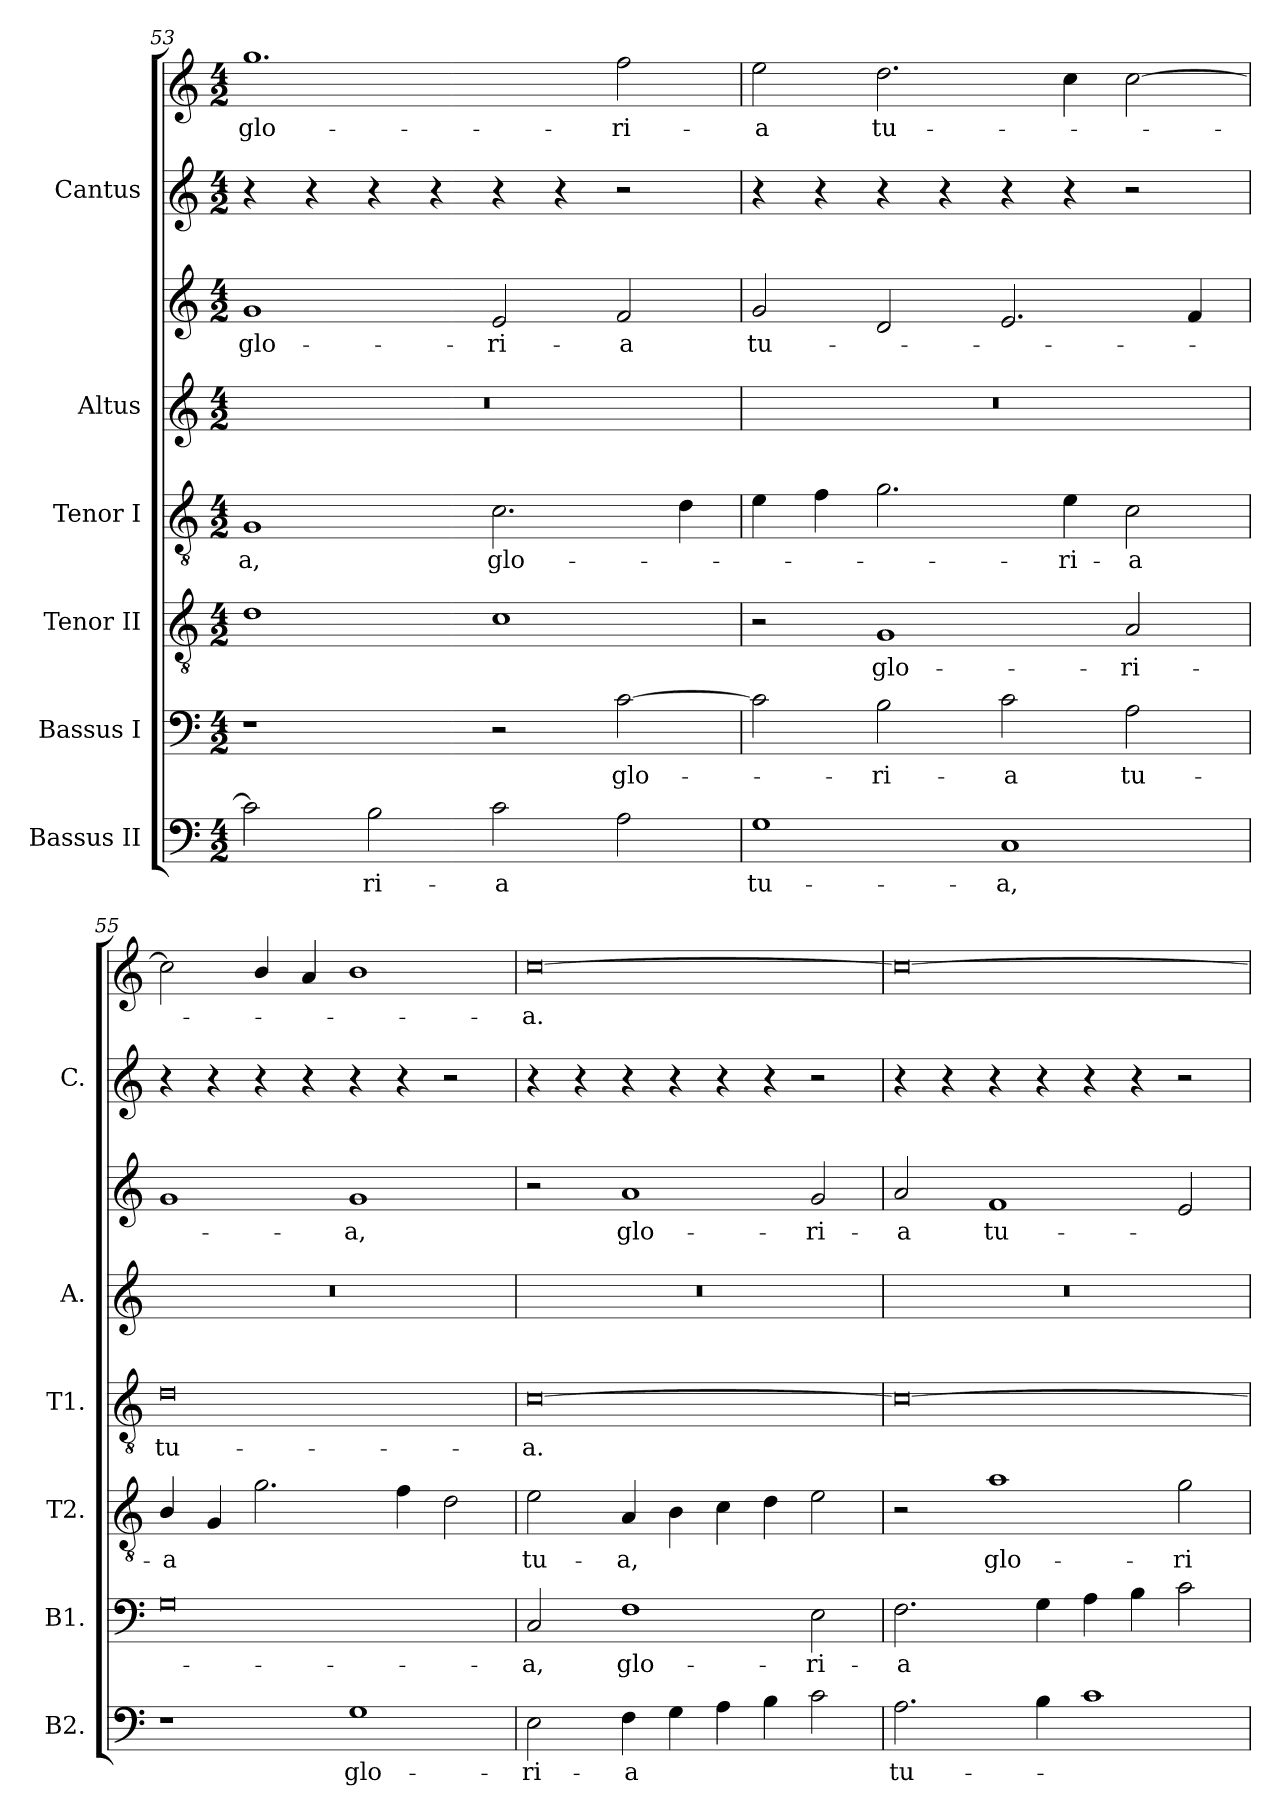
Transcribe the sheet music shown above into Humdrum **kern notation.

**kern	**text	**kern	**text	**kern	**text	**kern	**text	**kern	**kern	**text	**kern	**kern	**text
*part6	*part6	*part5	*part5	*part4	*part4	*part3	*part3	*part2	*part2	*part2	*part1	*part1	*part1
*staff8	*staff8	*staff7	*staff7	*staff6	*staff6	*staff5	*staff5	*staff4	*staff3	*staff3	*staff2	*staff1	*staff1
*I"Bassus II	*	*I"Bassus I	*	*I"Tenor II	*	*I"Tenor I	*	*I"Altus	*	*	*I"Cantus	*	*
*I'B2.	*	*I'B1.	*	*I'T2.	*	*I'T1.	*	*I'A.	*	*	*I'C.	*	*
*clefF4	*	*clefF4	*	*clefGv2	*	*clefGv2	*	*clefG2	*clefG2	*	*clefG2	*clefG2	*
*	*	*	*	*ITrd7c12	*	*ITrd7c12	*	*	*	*	*	*	*
*k[]	*	*k[]	*	*k[]	*	*k[]	*	*k[]	*k[]	*	*k[]	*k[]	*
*C:	*	*C:	*	*C:	*	*C:	*	*C:	*C:	*	*C:	*C:	*
*M4/2	*	*M4/2	*	*M4/2	*	*M4/2	*	*M4/2	*M4/2	*	*M4/2	*M4/2	*
=53	=53	=53	=53	=53	=53	=53	=53	=53	=53	=53	=53	=53	=53
!	!	!	!	!	!	!	!LO:LY:b:color=#000000	!LO:N:vis=1	!	!	!	!	!
!	!	!	!	!	!	!	!	!	!	!LO:LY:b:color=#000000	!	!	!
!	!	!	!	!	!	!	!	!	!	!	!	!	!LO:LY:b:color=#000000
2ci\]	.	1r	.	1Di	.	1GGi	-a,	0r	1gi	glo-	4r	1.ggi	glo-
.	.	.	.	.	.	.	.	.	.	.	4r	.	.
!	!LO:LY:b:color=#000000	!	!	!	!	!	!	!	!	!	!	!	!
2Bi\	-ri-	.	.	.	.	.	.	.	.	.	4r	.	.
.	.	.	.	.	.	.	.	.	.	.	4r	.	.
!	!LO:LY:b:color=#000000	!	!	!	!	!	!	!	!	!	!	!	!
!	!	!	!	!	!	!	!LO:LY:b:color=#000000	!	!	!	!	!	!
!	!	!	!	!	!	!	!	!	!	!LO:LY:b:color=#000000	!	!	!
2ci\	-a	2r	.	1Ci	.	2.Ci\	glo-	.	2ei/	-ri-	4r	.	.
.	.	.	.	.	.	.	.	.	.	.	4r	.	.
!	!	!	!LO:LY:b:color=#000000	!	!	!	!	!	!	!	!	!	!
!	!	!	!	!	!	!	!	!	!	!LO:LY:b:color=#000000	!	!	!
!	!	!	!	!	!	!	!	!	!	!	!	!	!LO:LY:b:color=#000000
2Ai\	.	[2ci\	glo-	.	.	.	.	.	2fi/	-a	2r	2ffi\	-ri-
.	.	.	.	.	.	4Di\	.	.	.	.	.	.	.
!!LO:LB:g=z
=54	=54	=54	=54	=54	=54	=54	=54	=54	=54	=54	=54	=54	=54
!	!LO:LY:b:color=#000000	!	!	!	!	!	!	!LO:N:vis=1	!	!	!	!	!
!	!	!	!	!	!	!	!	!	!	!LO:LY:b:color=#000000	!	!	!
!	!	!	!	!	!	!	!	!	!	!	!	!	!LO:LY:b:color=#000000
1Gi	tu-	2ci\]	.	2r	.	4Ei\	.	0r	2gi/	tu-	4r	2eei\	-a
.	.	.	.	.	.	4Fi\	.	.	.	.	4r	.	.
!	!	!	!LO:LY:b:color=#000000	!	!	!	!	!	!	!	!	!	!
!	!	!	!	!	!LO:LY:b:color=#000000	!	!	!	!	!	!	!	!
!	!	!	!	!	!	!	!	!	!	!	!	!	!LO:LY:b:color=#000000
.	.	2Bi\	-ri-	1GGi	glo-	2.Gi\	.	.	2di/	.	4r	2.ddi\	tu-
.	.	.	.	.	.	.	.	.	.	.	4r	.	.
!	!LO:LY:b:color=#000000	!	!	!	!	!	!	!	!	!	!	!	!
!	!	!	!LO:LY:b:color=#000000	!	!	!	!	!	!	!	!	!	!
1Ci	-a,	2ci\	-a	.	.	.	.	.	2.ei/	.	4r	.	.
!	!	!	!	!	!	!	!LO:LY:b:color=#000000	!	!	!	!	!	!
.	.	.	.	.	.	4Ei\	-ri-	.	.	.	4r	4cci\	.
!	!	!	!LO:LY:b:color=#000000	!	!	!	!	!	!	!	!	!	!
!	!	!	!	!	!LO:LY:b:color=#000000	!	!	!	!	!	!	!	!
!	!	!	!	!	!	!	!LO:LY:b:color=#000000	!	!	!	!	!	!
.	.	2Ai\	tu-	2AAi/	-ri-	2Ci\	-a	.	.	.	2r	[2cci\	.
.	.	.	.	.	.	.	.	.	4fi/	.	.	.	.
=55	=55	=55	=55	=55	=55	=55	=55	=55	=55	=55	=55	=55	=55
!	!	!	!	!	!LO:LY:b:color=#000000	!	!	!	!	!	!	!	!
!	!	!	!	!	!	!	!LO:LY:b:color=#000000	!LO:N:vis=1	!	!	!	!	!
1r	.	0Gi	.	4BBi/	-a	0Di	tu-	0r	1gi	.	4r	2cci\]	.
.	.	.	.	4GGi/	.	.	.	.	.	.	4r	.	.
.	.	.	.	2.Gi\	.	.	.	.	.	.	4r	4bi/	.
.	.	.	.	.	.	.	.	.	.	.	4r	4ai/	.
!	!LO:LY:b:color=#000000	!	!	!	!	!	!	!	!	!	!	!	!
!	!	!	!	!	!	!	!	!	!	!LO:LY:b:color=#000000	!	!	!
1Gi	glo-	.	.	.	.	.	.	.	1gi	-a,	4r	1bi	.
.	.	.	.	4Fi\	.	.	.	.	.	.	4r	.	.
.	.	.	.	2Di\	.	.	.	.	.	.	2r	.	.
=56	=56	=56	=56	=56	=56	=56	=56	=56	=56	=56	=56	=56	=56
!	!LO:LY:b:color=#000000	!	!	!	!	!	!	!	!	!	!	!	!
!	!	!	!LO:LY:b:color=#000000	!	!	!	!	!	!	!	!	!	!
!	!	!	!	!	!LO:LY:b:color=#000000	!	!	!	!	!	!	!	!
!	!	!	!	!	!	!	!LO:LY:b:color=#000000	!LO:N:vis=1	!	!	!	!	!
!	!	!	!	!	!	!	!	!	!	!	!	!	!LO:LY:b:color=#000000
2Ei\	-ri-	2Ci/	-a,	2Ei\	tu-	[0Ci	-a.	0r	2r	.	4r	[0cci	-a.
.	.	.	.	.	.	.	.	.	.	.	4r	.	.
!	!LO:LY:b:color=#000000	!	!	!	!	!	!	!	!	!	!	!	!
!	!	!	!LO:LY:b:color=#000000	!	!	!	!	!	!	!	!	!	!
!	!	!	!	!	!LO:LY:b:color=#000000	!	!	!	!	!	!	!	!
!	!	!	!	!	!	!	!	!	!	!LO:LY:b:color=#000000	!	!	!
4Fi\	-a	1Fi	glo-	4AAi/	-a,	.	.	.	1ai	glo-	4r	.	.
4Gi\	.	.	.	4BBi\	.	.	.	.	.	.	4r	.	.
4Ai\	.	.	.	4Ci\	.	.	.	.	.	.	4r	.	.
4Bi\	.	.	.	4Di\	.	.	.	.	.	.	4r	.	.
!	!	!	!LO:LY:b:color=#000000	!	!	!	!	!	!	!	!	!	!
!	!	!	!	!	!	!	!	!	!	!LO:LY:b:color=#000000	!	!	!
2ci\	.	2Ei\	-ri-	2Ei\	.	.	.	.	2gi/	-ri-	2r	.	.
=57	=57	=57	=57	=57	=57	=57	=57	=57	=57	=57	=57	=57	=57
!	!LO:LY:b:color=#000000	!	!	!	!	!	!	!	!	!	!	!	!
!	!	!	!LO:LY:b:color=#000000	!	!	!	!	!LO:N:vis=1	!	!	!	!	!
!	!	!	!	!	!	!	!	!	!	!LO:LY:b:color=#000000	!	!	!
2.Ai\	tu-	2.Fi\	-a	2r	.	0Ci_	.	0r	2ai/	-a	4r	0cci_	.
.	.	.	.	.	.	.	.	.	.	.	4r	.	.
!	!	!	!	!	!LO:LY:b:color=#000000	!	!	!	!	!	!	!	!
!	!	!	!	!	!	!	!	!	!	!LO:LY:b:color=#000000	!	!	!
.	.	.	.	1Ai	glo-	.	.	.	1fi	tu-	4r	.	.
4Bi\	.	4Gi\	.	.	.	.	.	.	.	.	4r	.	.
1ci	.	4Ai\	.	.	.	.	.	.	.	.	4r	.	.
.	.	4Bi\	.	.	.	.	.	.	.	.	4r	.	.
!	!	!	!	!	!LO:LY:b:color=#000000	!	!	!	!	!	!	!	!
.	.	2ci\	.	2Gi\	-ri-	.	.	.	2ei/	.	2r	.	.
=	=	=	=	=	=	=	=	=	=	=	=	=	=
*-	*-	*-	*-	*-	*-	*-	*-	*-	*-	*-	*-	*-	*-
